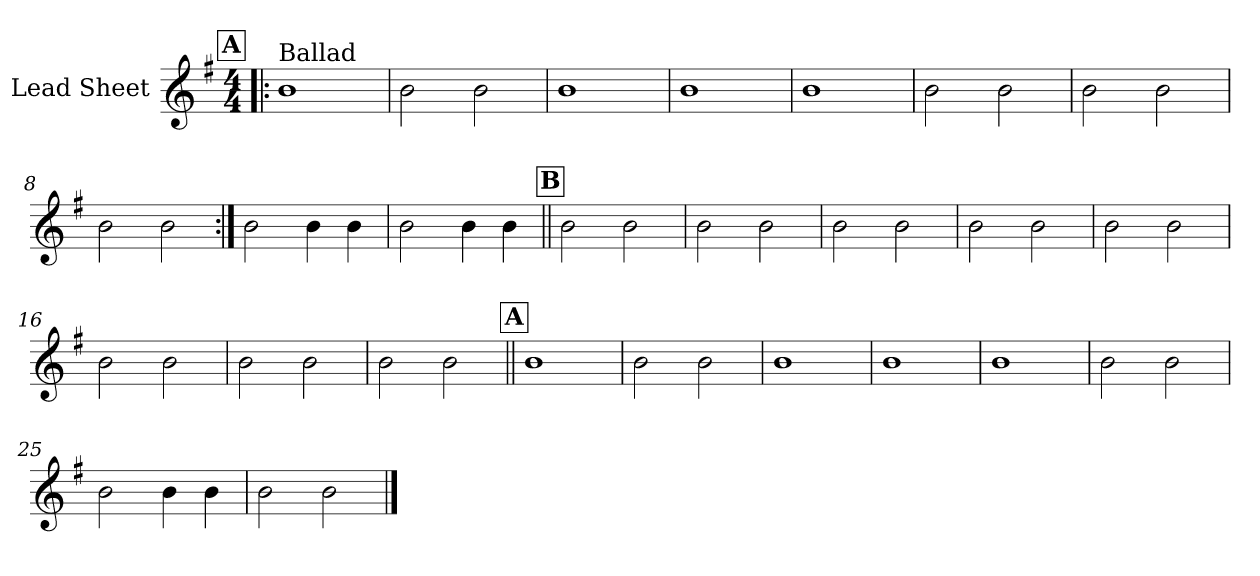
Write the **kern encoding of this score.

**kern
*part1
*staff1
*I"Lead Sheet
*clefG2
*k[f#]
*G:
*M4/4
!!LO:REH:place=s1:a:fs=14:t=A
=1!|:
!LO:TX:a:t=Ballad
1b
=2
2b\
2b\
=3
1b
=4
1b
!!LO:LB:g=z
=5
1b
=6
2b\
2b\
=7
2b\
2b\
=8
2b\
2b\
!!LO:LB:g=z
=9:|!
2b\
4b\
4b\
=10
2b\
4b\
4b\
!!LO:LB:g=z
!!LO:REH:place=s1:a:fs=14:t=B
=11||
2b\
2b\
=12
2b\
2b\
=13
2b\
2b\
=14
2b\
2b\
!!LO:LB:g=z
=15
2b\
2b\
=16
2b\
2b\
=17
2b\
2b\
=18
2b\
2b\
!!LO:LB:g=z
!!LO:REH:place=s1:a:fs=14:t=A
=19||
1b
=20
2b\
2b\
=21
1b
=22
1b
!!LO:LB:g=z
=23
1b
=24
2b\
2b\
=25
2b\
4b\
4b\
=26
2b\
2b\
==
*-
